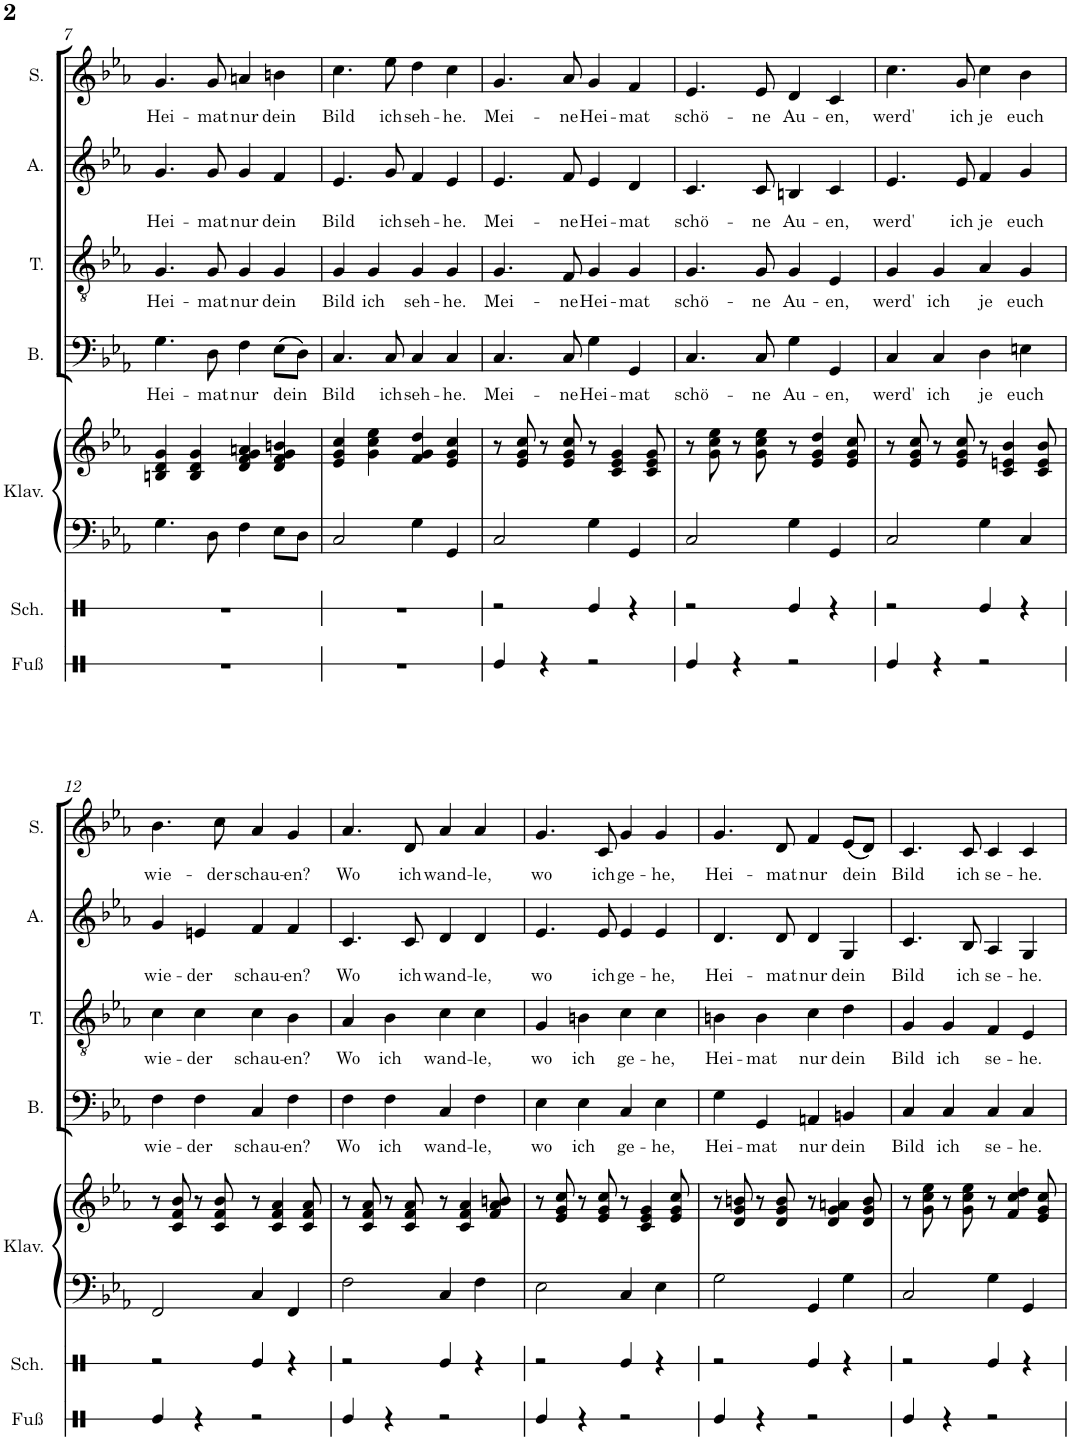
**kern	**kern	**kern	**kern	**kern	**text	**kern	**text	**kern	**text	**kern	**text
*part7	*part6	*part5	*part5	*part4	*part4	*part3	*part3	*part2	*part2	*part1	*part1
*staff8	*staff7	*staff6	*staff5	*staff4	*staff4	*staff3	*staff3	*staff2	*staff2	*staff1	*staff1
*I"Fuß	*I"Schnipsen	*I"Klavier	*	*I"Bass	*	*I"Tenor	*	*I"Alto	*	*I"Soprano	*
*I'Fuß	*I'Sch.	*I'Klav.	*	*I'B.	*	*I'T.	*	*I'A.	*	*I'S.	*
!!LO:PB:g=z
*clefX	*clefX	*clefF4	*clefG2	*clefF4	*	*clefGv2	*	*clefG2	*	*clefG2	*
*k[]	*k[]	*k[b-e-a-]	*k[b-e-a-]	*k[b-e-a-]	*	*k[b-e-a-]	*	*k[b-e-a-]	*	*k[b-e-a-]	*
*M4/4	*M4/4	*M4/4	*M4/4	*M4/4	*	*M4/4	*	*M4/4	*	*M4/4	*
*met(c)	*met(c)	*met(c)	*met(c)	*met(c)	*	*met(c)	*	*met(c)	*	*met(c)	*
=7	=7	=7	=7	=7	=7	=7	=7	=7	=7	=7	=7
!	!	!	!	!	!LO:LY:b	!	!LO:LY:b	!	!LO:LY:b	!	!LO:LY:b
1r	1r	4.G\	4Bn/ 4d/ 4g/	4.G\	Hei-	4.G/	Hei-	4.g/	Hei-	4.g/	Hei-
.	.	.	4B/ 4d/ 4g/	.	.	.	.	.	.	.	.
!	!	!	!	!	!LO:LY:b	!	!LO:LY:b	!	!LO:LY:b	!	!LO:LY:b
.	.	8D\	.	8D\	-mat	8G/	-mat	8g/	-mat	8g/	-mat
!	!	!	!	!	!LO:LY:b	!	!LO:LY:b	!	!LO:LY:b	!	!LO:LY:b
.	.	4F\	4d/ 4f/ 4g/ 4an/	4F\	nur	4G/	nur	4g/	nur	4an/	nur
!	!	!	!	!	!LO:LY:b	!	!LO:LY:b	!	!LO:LY:b	!	!LO:LY:b
.	.	8E-\L	4d/ 4f/ 4g/ 4bn/	(8E-\L	dein	4G/	dein	4f/	dein	4bn\	dein
.	.	8D\J	.	8D\J)	.	.	.	.	.	.	.
=8	=8	=8	=8	=8	=8	=8	=8	=8	=8	=8	=8
!	!	!	!	!	!LO:LY:b	!	!LO:LY:b	!	!LO:LY:b	!	!LO:LY:b
1r	1r	2C/	4e-/ 4g/ 4cc/	4.C/	Bild	4G/	Bild	4.e-/	Bild	4.cc\	Bild
!	!	!	!	!	!	!	!LO:LY:b	!	!	!	!
.	.	.	4g\ 4cc\ 4ee-\	.	.	4G/	ich	.	.	.	.
!	!	!	!	!	!LO:LY:b	!	!	!	!LO:LY:b	!	!LO:LY:b
.	.	.	.	8C/	ich	.	.	8g/	ich	8ee-\	ich
!	!	!	!	!	!LO:LY:b	!	!LO:LY:b	!	!LO:LY:b	!	!LO:LY:b
.	.	4G\	4f/ 4g/ 4dd/	4C/	seh-	4G/	seh-	4f/	seh-	4dd\	seh-
!	!	!	!	!	!LO:LY:b	!	!LO:LY:b	!	!LO:LY:b	!	!LO:LY:b
.	.	4GG/	4e-/ 4g/ 4cc/	4C/	-he.	4G/	-he.	4e-/	-he.	4cc\	-he.
=9	=9	=9	=9	=9	=9	=9	=9	=9	=9	=9	=9
!	!	!	!	!	!LO:LY:b	!	!LO:LY:b	!	!LO:LY:b	!	!LO:LY:b
4Re/	2r	2C/	8r	4.C/	Mei-	4.G/	Mei-	4.e-/	Mei-	4.g/	Mei-
.	.	.	8e-/ 8g/ 8cc/	.	.	.	.	.	.	.	.
4r	.	.	8r	.	.	.	.	.	.	.	.
!	!	!	!	!	!LO:LY:b	!	!LO:LY:b	!	!LO:LY:b	!	!LO:LY:b
.	.	.	8e-/ 8g/ 8cc/	8C/	-ne	8F/	-ne	8f/	-ne	8a-/	-ne
!	!	!	!	!	!LO:LY:b	!	!LO:LY:b	!	!LO:LY:b	!	!LO:LY:b
2r	4Re/	4G\	8r	4G\	Hei-	4G/	Hei-	4e-/	Hei-	4g/	Hei-
.	.	.	4c/ 4e-/ 4g/	.	.	.	.	.	.	.	.
!	!	!	!	!	!LO:LY:b	!	!LO:LY:b	!	!LO:LY:b	!	!LO:LY:b
.	4r	4GG/	.	4GG/	-mat	4G/	-mat	4d/	-mat	4f/	-mat
.	.	.	8c/ 8e-/ 8g/	.	.	.	.	.	.	.	.
=10	=10	=10	=10	=10	=10	=10	=10	=10	=10	=10	=10
!	!	!	!	!	!LO:LY:b	!	!LO:LY:b	!	!LO:LY:b	!	!LO:LY:b
4Re/	2r	2C/	8r	4.C/	schö-	4.G/	schö-	4.c/	schö-	4.e-/	schö-
.	.	.	8g\ 8cc\ 8ee-\	.	.	.	.	.	.	.	.
4r	.	.	8r	.	.	.	.	.	.	.	.
!	!	!	!	!	!LO:LY:b	!	!LO:LY:b	!	!LO:LY:b	!	!LO:LY:b
.	.	.	8g\ 8cc\ 8ee-\	8C/	-ne	8G/	-ne	8c/	-ne	8e-/	-ne
!	!	!	!	!	!LO:LY:b	!	!LO:LY:b	!	!LO:LY:b	!	!LO:LY:b
2r	4Re/	4G\	8r	4G\	Au-	4G/	Au-	4Bn/	Au-	4d/	Au-
.	.	.	4e-/ 4g/ 4dd/	.	.	.	.	.	.	.	.
!	!	!	!	!	!LO:LY:b	!	!LO:LY:b	!	!LO:LY:b	!	!LO:LY:b
.	4r	4GG/	.	4GG/	-en,	4E-/	-en,	4c/	-en,	4c/	-en,
.	.	.	8e-/ 8g/ 8cc/	.	.	.	.	.	.	.	.
=11	=11	=11	=11	=11	=11	=11	=11	=11	=11	=11	=11
!	!	!	!	!	!LO:LY:b	!	!LO:LY:b	!	!LO:LY:b	!	!LO:LY:b
4Re/	2r	2C/	8r	4C/	werd'	4G/	werd'	4.e-/	werd'	4.cc\	werd'
.	.	.	8e-/ 8g/ 8cc/	.	.	.	.	.	.	.	.
!	!	!	!	!	!LO:LY:b	!	!LO:LY:b	!	!	!	!
4r	.	.	8r	4C/	ich	4G/	ich	.	.	.	.
!	!	!	!	!	!	!	!	!	!LO:LY:b	!	!LO:LY:b
.	.	.	8e-/ 8g/ 8cc/	.	.	.	.	8e-/	ich	8g/	ich
!	!	!	!	!	!LO:LY:b	!	!LO:LY:b	!	!LO:LY:b	!	!LO:LY:b
2r	4Re/	4G\	8r	4D\	je	4A-/	je	4f/	je	4cc\	je
.	.	.	4c/ 4en/ 4b-/	.	.	.	.	.	.	.	.
!	!	!	!	!	!LO:LY:b	!	!LO:LY:b	!	!LO:LY:b	!	!LO:LY:b
.	4r	4C/	.	4En\	euch	4G/	euch	4g/	euch	4b-\	euch
.	.	.	8c/ 8e/ 8b-/	.	.	.	.	.	.	.	.
!!LO:LB:g=z
=12	=12	=12	=12	=12	=12	=12	=12	=12	=12	=12	=12
!	!	!	!	!	!LO:LY:b	!	!LO:LY:b	!	!LO:LY:b	!	!LO:LY:b
4Re/	2r	2FF/	8r	4F\	wie-	4c\	wie-	4g/	wie-	4.b-\	wie-
.	.	.	8c/ 8f/ 8b-/	.	.	.	.	.	.	.	.
!	!	!	!	!	!LO:LY:b	!	!LO:LY:b	!	!LO:LY:b	!	!
4r	.	.	8r	4F\	-der	4c\	-der	4en/	-der	.	.
!	!	!	!	!	!	!	!	!	!	!	!LO:LY:b
.	.	.	8c/ 8f/ 8b-/	.	.	.	.	.	.	8cc\	-der
!	!	!	!	!	!LO:LY:b	!	!LO:LY:b	!	!LO:LY:b	!	!LO:LY:b
2r	4Re/	4C/	8r	4C/	schau-	4c\	schau-	4f/	schau-	4a-/	schau-
.	.	.	4c/ 4f/ 4a-/	.	.	.	.	.	.	.	.
!	!	!	!	!	!LO:LY:b	!	!LO:LY:b	!	!LO:LY:b	!	!LO:LY:b
.	4r	4FF/	.	4F\	-en?	4B-\	-en?	4f/	-en?	4g/	-en?
.	.	.	8c/ 8f/ 8a-/	.	.	.	.	.	.	.	.
=13	=13	=13	=13	=13	=13	=13	=13	=13	=13	=13	=13
!	!	!	!	!	!LO:LY:b	!	!LO:LY:b	!	!LO:LY:b	!	!LO:LY:b
4Re/	2r	2F\	8r	4F\	Wo	4A-/	Wo	4.c/	Wo	4.a-/	Wo
.	.	.	8c/ 8f/ 8a-/	.	.	.	.	.	.	.	.
!	!	!	!	!	!LO:LY:b	!	!LO:LY:b	!	!	!	!
4r	.	.	8r	4F\	ich	4B-\	ich	.	.	.	.
!	!	!	!	!	!	!	!	!	!LO:LY:b	!	!LO:LY:b
.	.	.	8c/ 8f/ 8a-/	.	.	.	.	8c/	ich	8d/	ich
!	!	!	!	!	!LO:LY:b	!	!LO:LY:b	!	!LO:LY:b	!	!LO:LY:b
2r	4Re/	4C/	8r	4C/	wand-	4c\	wand-	4d/	wand-	4a-/	wand-
.	.	.	4c/ 4f/ 4a-/	.	.	.	.	.	.	.	.
!	!	!	!	!	!LO:LY:b	!	!LO:LY:b	!	!LO:LY:b	!	!LO:LY:b
.	4r	4F\	.	4F\	-le,	4c\	-le,	4d/	-le,	4a-/	-le,
.	.	.	8f/ 8a-/ 8bn/	.	.	.	.	.	.	.	.
=14	=14	=14	=14	=14	=14	=14	=14	=14	=14	=14	=14
!	!	!	!	!	!LO:LY:b	!	!LO:LY:b	!	!LO:LY:b	!	!LO:LY:b
4Re/	2r	2E-\	8r	4E-\	wo	4G/	wo	4.e-/	wo	4.g/	wo
.	.	.	8e-/ 8g/ 8cc/	.	.	.	.	.	.	.	.
!	!	!	!	!	!LO:LY:b	!	!LO:LY:b	!	!	!	!
4r	.	.	8r	4E-\	ich	4Bn\	ich	.	.	.	.
!	!	!	!	!	!	!	!	!	!LO:LY:b	!	!LO:LY:b
.	.	.	8e-/ 8g/ 8cc/	.	.	.	.	8e-/	ich	8c/	ich
!	!	!	!	!	!LO:LY:b	!	!LO:LY:b	!	!LO:LY:b	!	!LO:LY:b
2r	4Re/	4C/	8r	4C/	ge-	4c\	ge-	4e-/	ge-	4g/	ge-
.	.	.	4c/ 4e-/ 4g/	.	.	.	.	.	.	.	.
!	!	!	!	!	!LO:LY:b	!	!LO:LY:b	!	!LO:LY:b	!	!LO:LY:b
.	4r	4E-\	.	4E-\	-he,	4c\	-he,	4e-/	-he,	4g/	-he,
.	.	.	8e-/ 8g/ 8cc/	.	.	.	.	.	.	.	.
=15	=15	=15	=15	=15	=15	=15	=15	=15	=15	=15	=15
!	!	!	!	!	!LO:LY:b	!	!LO:LY:b	!	!LO:LY:b	!	!LO:LY:b
4Re/	2r	2G\	8r	4G\	Hei-	4Bn\	Hei-	4.d/	Hei-	4.g/	Hei-
.	.	.	8d/ 8g/ 8bn/	.	.	.	.	.	.	.	.
!	!	!	!	!	!LO:LY:b	!	!LO:LY:b	!	!	!	!
4r	.	.	8r	4GG/	-mat	4B\	-mat	.	.	.	.
!	!	!	!	!	!	!	!	!	!LO:LY:b	!	!LO:LY:b
.	.	.	8d/ 8g/ 8b/	.	.	.	.	8d/	-mat	8d/	-mat
!	!	!	!	!	!LO:LY:b	!	!LO:LY:b	!	!LO:LY:b	!	!LO:LY:b
2r	4Re/	4GG/	8r	4AAn/	nur	4c\	nur	4d/	nur	4f/	nur
.	.	.	4d/ 4g/ 4an/	.	.	.	.	.	.	.	.
!	!	!	!	!	!LO:LY:b	!	!LO:LY:b	!	!LO:LY:b	!	!LO:LY:b
.	4r	4G\	.	4BBn/	dein	4d\	dein	4G/	dein	(8e-/L	dein
.	.	.	8d/ 8g/ 8b/	.	.	.	.	.	.	8d/J)	.
=16	=16	=16	=16	=16	=16	=16	=16	=16	=16	=16	=16
!	!	!	!	!	!LO:LY:b	!	!LO:LY:b	!	!LO:LY:b	!	!LO:LY:b
4Re/	2r	2C/	8r	4C/	Bild	4G/	Bild	4.c/	Bild	4.c/	Bild
.	.	.	8g\ 8cc\ 8ee-\	.	.	.	.	.	.	.	.
!	!	!	!	!	!LO:LY:b	!	!LO:LY:b	!	!	!	!
4r	.	.	8r	4C/	ich	4G/	ich	.	.	.	.
!	!	!	!	!	!	!	!	!	!LO:LY:b	!	!LO:LY:b
.	.	.	8g\ 8cc\ 8ee-\	.	.	.	.	8B-/	ich	8c/	ich
!	!	!	!	!	!LO:LY:b	!	!LO:LY:b	!	!LO:LY:b	!	!LO:LY:b
2r	4Re/	4G\	8r	4C/	se-	4F/	se-	4A-/	se-	4c/	se-
.	.	.	4f/ 4cc/ 4dd/	.	.	.	.	.	.	.	.
!	!	!	!	!	!LO:LY:b	!	!LO:LY:b	!	!LO:LY:b	!	!LO:LY:b
.	4r	4GG/	.	4C/	-he.	4E-/	-he.	4G/	-he.	4c/	-he.
.	.	.	8e-/ 8g/ 8cc/	.	.	.	.	.	.	.	.
=	=	=	=	=	=	=	=	=	=	=	=
*-	*-	*-	*-	*-	*-	*-	*-	*-	*-	*-	*-
